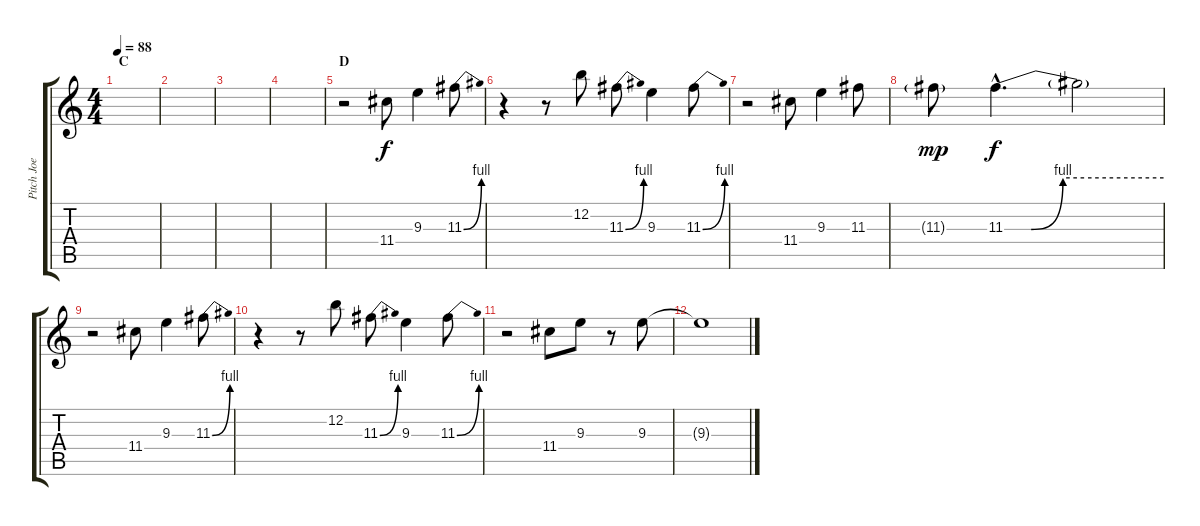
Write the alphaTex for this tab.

\track ("Pitch Joe" "Pitch Joe") {instrument overdrivenguitar}
\staff {score tabs}
\tuning (E4 B3 G3 D3 A2 E2) {hide}
\ts (4 4)
\section ("" "C")
\tempo 88
\clef g2
\ks c
|
|
|
|
\section ("" "D")
r.2 11.4.8 9.3.4 11.3{be (bend 0 0 60 4)}.8 |
\section ("" "")
r.4 r.8 12.2.8 11.3{be (bend 0 0 60 4)}.8 9.3.4 11.3{be (bend 0 0 60 4)}.8 |
r.2 11.4.8 9.3.4 11.3.8 |
11.3{g}.8{dy mp} 11.3{be (custom 0 0 10 0 22 4 30 4 60 4) hac}.4{d dy f} 11.3{t}.2 |
r.2 11.4.8 9.3.4 11.3{be (bend 0 0 60 4)}.8 |
r.4 r.8 12.2.8 11.3{be (bend 0 0 60 4)}.8 9.3.4 11.3{be (bend 0 0 60 4)}.8 |
r.2 11.4.8 9.3.8 r.8 9.3.8 |
9.3{t}.1
